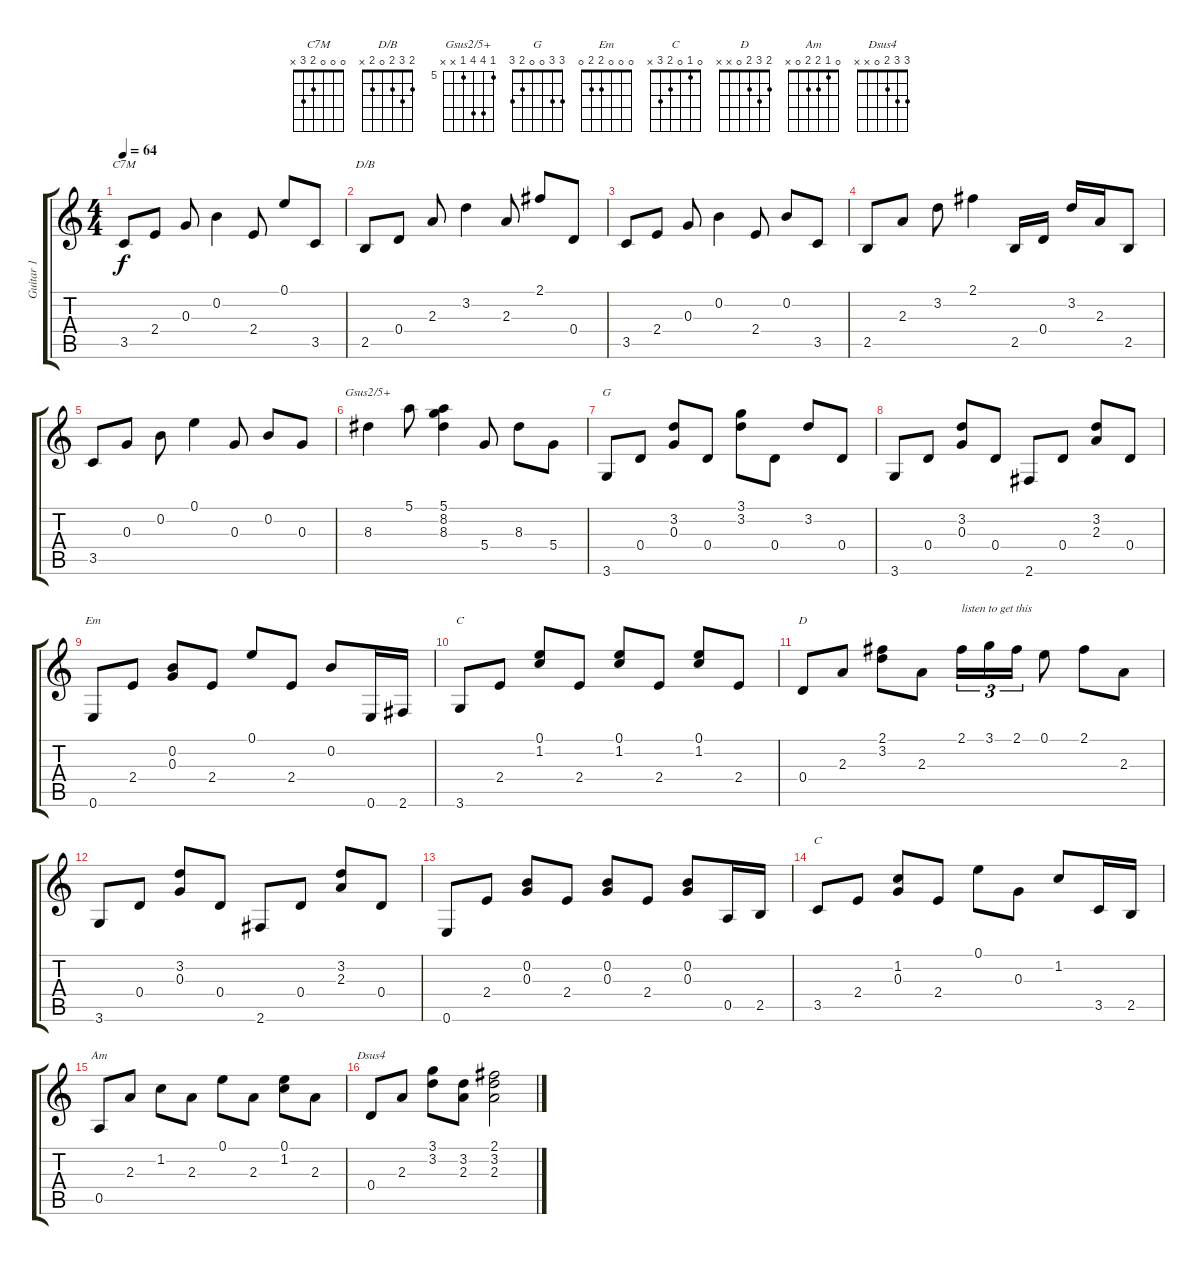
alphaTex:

\track ("Guitar 1" "Guitar 1") {instrument acousticguitarsteel}
\staff {score tabs}
\tuning (E4 B3 G3 D3 A2 E2) {hide}
\chord ("C7M" 0 0 0 2 3 x)
\chord ("D/B" 2 3 2 0 2 x)
\chord ("Gsus2/5+" 5 8 8 5 x x) {firstfret 5}
\chord ("G" 3 3 0 0 2 3)
\chord ("Em" 0 0 0 2 2 0)
\chord ("C" 0 1 0 2 x 3)
\chord ("D" 2 3 2 0 x x)
\chord ("C" 0 1 0 2 3 x)
\chord ("Am" 0 1 2 2 0 x)
\chord ("Dsus4" 3 3 2 0 x x)
\ts (4 4)
\tempo 64
\clef g2
\ks c
3.5.8{ch "C7M" dy f} 2.4.8 0.3.8 0.2.4 2.4.8 0.1.8 3.5.8 |
2.5.8{ch "D/B"} 0.4.8 2.3.8 3.2.4 2.3.8 2.1.8 0.4.8 |
3.5.8 2.4.8 0.3.8 0.2.4 2.4.8 0.2.8 3.5.8 |
2.5.8 2.3.8 3.2.8 2.1.4 2.5.16 0.4.16 3.2.16 2.3.16 2.5.8 |
3.5.8 0.3.8 0.2.8 0.1.4 0.3.8 0.2.8 0.3.8 |
8.3.4{ch "Gsus2/5+"} 5.1.8 (5.1 8.2 8.3).4 5.4.8 8.3.8 5.4.8 |
3.6.8{ch "G"} 0.4.8 (3.2 0.3).8 0.4.8 (3.1 3.2).8 0.4.8 3.2.8 0.4.8 |
3.6.8 0.4.8 (3.2 0.3).8 0.4.8 2.6.8 0.4.8 (3.2 2.3).8 0.4.8 |
0.6.8{ch "Em"} 2.4.8 (0.2 0.3).8 2.4.8 0.1.8 2.4.8 0.2.8 0.6.16 2.6.16 |
3.6.8{ch "C"} 2.4.8 (0.1 1.2).8 2.4.8 (0.1 1.2).8 2.4.8 (0.1 1.2).8 2.4.8 |
0.4.8{ch "D"} 2.3.8 (2.1 3.2).8 2.3.8 2.1.16{tu (3 2) txt "listen to get this"} 3.1.16{tu (3 2)} 2.1.16{tu (3 2)} 0.1.8 2.1.8 2.3.8 |
3.6.8 0.4.8 (3.2 0.3).8 0.4.8 2.6.8 0.4.8 (3.2 2.3).8 0.4.8 |
0.6.8 2.4.8 (0.2 0.3).8 2.4.8 (0.2 0.3).8 2.4.8 (0.2 0.3).8 0.5.16 2.5.16 |
3.5.8{ch "C"} 2.4.8 (1.2 0.3).8 2.4.8 0.1.8 0.3.8 1.2.8 3.5.16 2.5.16 |
0.5.8{ch "Am"} 2.3.8 1.2.8 2.3.8 0.1.8 2.3.8 (0.1 1.2).8 2.3.8 |
0.4.8{ch "Dsus4"} 2.3.8 (3.1 3.2).8 (3.2 2.3).8 (2.1 3.2 2.3).2
